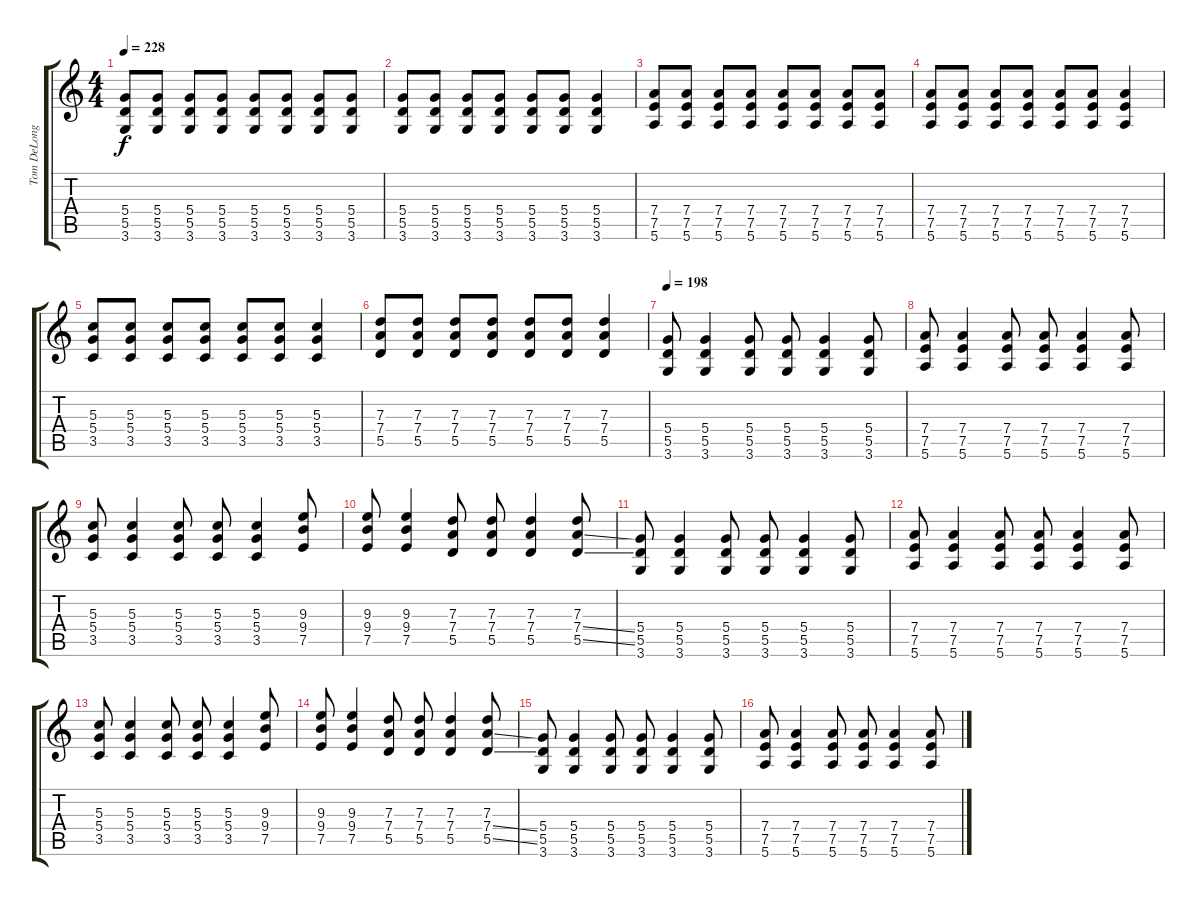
\track ("Tom DeLonge: Guitar 2" "Tom DeLong") {instrument distortionguitar}
\staff {score tabs}
\tuning (E4 B3 G3 D3 A2 E2) {hide}
\ts (4 4)
\tempo 228
\clef g2
\ks c
(5.4 5.5 3.6).8{dy f} (5.4 5.5 3.6).8 (5.4 5.5 3.6).8 (5.4 5.5 3.6).8 (5.4 5.5 3.6).8 (5.4 5.5 3.6).8 (5.4 5.5 3.6).8 (5.4 5.5 3.6).8 |
(5.4 5.5 3.6).8 (5.4 5.5 3.6).8 (5.4 5.5 3.6).8 (5.4 5.5 3.6).8 (5.4 5.5 3.6).8 (5.4 5.5 3.6).8 (5.4 5.5 3.6).4 |
(7.4 7.5 5.6).8 (7.4 7.5 5.6).8 (7.4 7.5 5.6).8 (7.4 7.5 5.6).8 (7.4 7.5 5.6).8 (7.4 7.5 5.6).8 (7.4 7.5 5.6).8 (7.4 7.5 5.6).8 |
(7.4 7.5 5.6).8 (7.4 7.5 5.6).8 (7.4 7.5 5.6).8 (7.4 7.5 5.6).8 (7.4 7.5 5.6).8 (7.4 7.5 5.6).8 (7.4 7.5 5.6).4 |
(5.3 5.4 3.5).8 (5.3 5.4 3.5).8 (5.3 5.4 3.5).8 (5.3 5.4 3.5).8 (5.3 5.4 3.5).8 (5.3 5.4 3.5).8 (5.3 5.4 3.5).4 |
(7.3 7.4 5.5).8 (7.3 7.4 5.5).8 (7.3 7.4 5.5).8 (7.3 7.4 5.5).8 (7.3 7.4 5.5).8 (7.3 7.4 5.5).8 (7.3 7.4 5.5).4 |
\tempo 198
(5.4 5.5 3.6).8 (5.4 5.5 3.6).4 (5.4 5.5 3.6).8 (5.4 5.5 3.6).8 (5.4 5.5 3.6).4 (5.4 5.5 3.6).8 |
(7.4 7.5 5.6).8 (7.4 7.5 5.6).4 (7.4 7.5 5.6).8 (7.4 7.5 5.6).8 (7.4 7.5 5.6).4 (7.4 7.5 5.6).8 |
(5.3 5.4 3.5).8 (5.3 5.4 3.5).4 (5.3 5.4 3.5).8 (5.3 5.4 3.5).8 (5.3 5.4 3.5).4 (9.3 9.4 7.5).8 |
(9.3 9.4 7.5).8 (9.3 9.4 7.5).4 (7.3 7.4 5.5).8 (7.3 7.4 5.5).8 (7.3 7.4 5.5).4 (7.3 7.4{ss} 5.5{ss}).8 |
(5.4 5.5 3.6).8 (5.4 5.5 3.6).4 (5.4 5.5 3.6).8 (5.4 5.5 3.6).8 (5.4 5.5 3.6).4 (5.4 5.5 3.6).8 |
(7.4 7.5 5.6).8 (7.4 7.5 5.6).4 (7.4 7.5 5.6).8 (7.4 7.5 5.6).8 (7.4 7.5 5.6).4 (7.4 7.5 5.6).8 |
(5.3 5.4 3.5).8 (5.3 5.4 3.5).4 (5.3 5.4 3.5).8 (5.3 5.4 3.5).8 (5.3 5.4 3.5).4 (9.3 9.4 7.5).8 |
(9.3 9.4 7.5).8 (9.3 9.4 7.5).4 (7.3 7.4 5.5).8 (7.3 7.4 5.5).8 (7.3 7.4 5.5).4 (7.3 7.4{ss} 5.5{ss}).8 |
(5.4 5.5 3.6).8 (5.4 5.5 3.6).4 (5.4 5.5 3.6).8 (5.4 5.5 3.6).8 (5.4 5.5 3.6).4 (5.4 5.5 3.6).8 |
(7.4 7.5 5.6).8 (7.4 7.5 5.6).4 (7.4 7.5 5.6).8 (7.4 7.5 5.6).8 (7.4 7.5 5.6).4 (7.4 7.5 5.6).8
